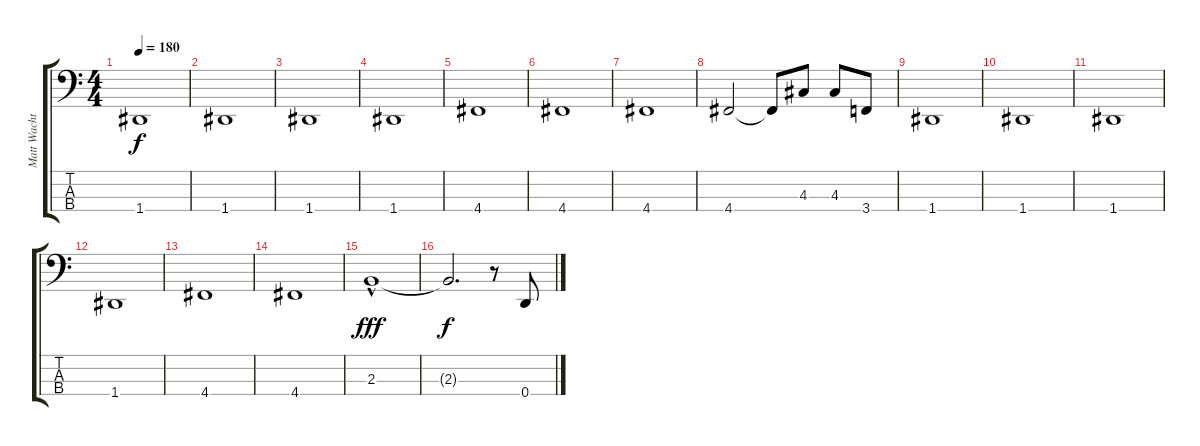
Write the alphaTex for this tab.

\track ("Matt Wachter [Bass]" "Matt Wacht") {instrument electricbassfinger}
\staff {score tabs}
\tuning (G2 D2 A1 D1) {hide}
\ts (4 4)
\tempo 180
\clef f4
\ks c
1.4.1{dy f} |
1.4.1 |
1.4.1 |
1.4.1 |
4.4.1 |
4.4.1 |
4.4.1 |
4.4.2 4.4{t}.8 4.3.8 4.3.8 3.4.8 |
1.4.1 |
1.4.1 |
1.4.1 |
1.4.1 |
4.4.1 |
4.4.1 |
2.3{hac}.1{dy fff} |
2.3{t}.2{d dy f} r.8 0.4.8
